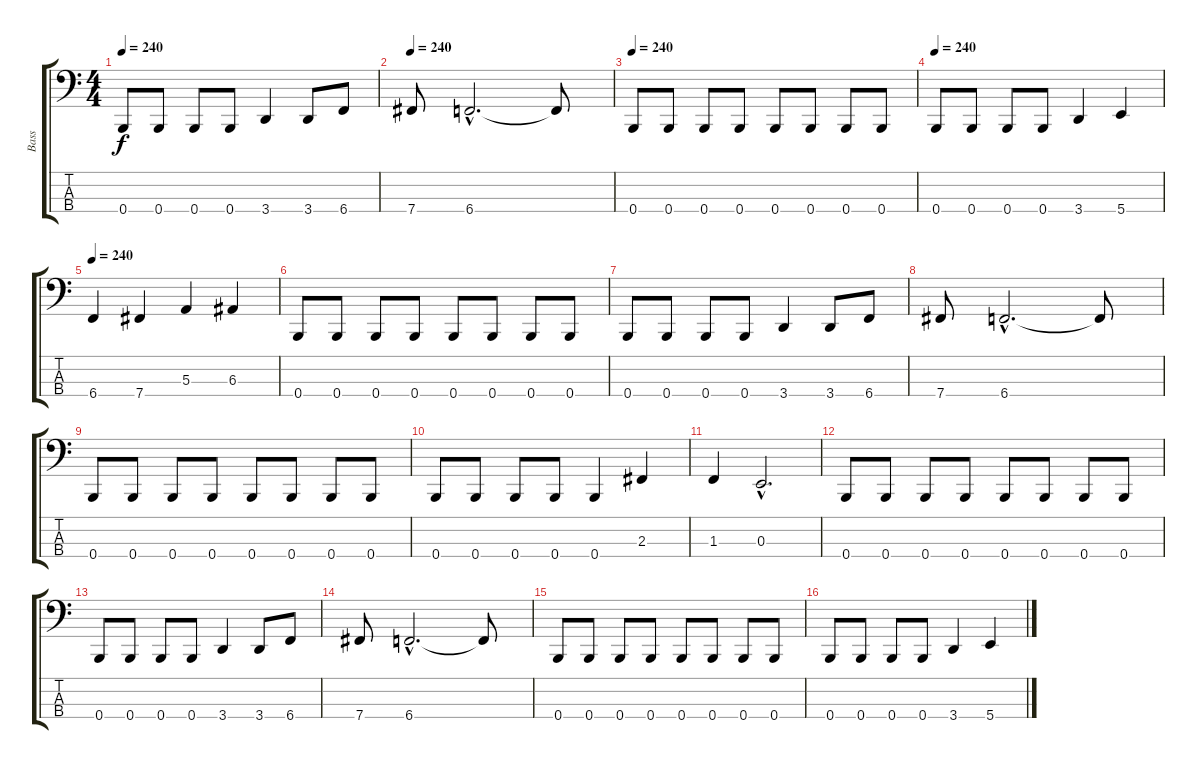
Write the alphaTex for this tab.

\track ("Bass" "Bass") {instrument electricbasspick}
\staff {score tabs}
\tuning (D2 A1 E1 B0) {hide}
\ts (4 4)
\tempo 240
\clef f4
\ks c
0.4.8{dy f} 0.4.8 0.4.8 0.4.8 3.4.4 3.4.8 6.4.8 |
\tempo 240
7.4.8 6.4{hac}.2{d} 6.4{t}.8 |
\tempo 240
0.4.8 0.4.8 0.4.8 0.4.8 0.4.8 0.4.8 0.4.8 0.4.8 |
\tempo 240
0.4.8 0.4.8 0.4.8 0.4.8 3.4.4 5.4.4 |
\tempo 240
6.4.4 7.4.4 5.3.4 6.3.4 |
0.4.8 0.4.8 0.4.8 0.4.8 0.4.8 0.4.8 0.4.8 0.4.8 |
0.4.8 0.4.8 0.4.8 0.4.8 3.4.4 3.4.8 6.4.8 |
7.4.8 6.4{hac}.2{d} 6.4{t}.8 |
0.4.8 0.4.8 0.4.8 0.4.8 0.4.8 0.4.8 0.4.8 0.4.8 |
0.4.8 0.4.8 0.4.8 0.4.8 0.4.4 2.3.4 |
1.3.4 0.3{hac}.2{d} |
0.4.8 0.4.8 0.4.8 0.4.8 0.4.8 0.4.8 0.4.8 0.4.8 |
0.4.8 0.4.8 0.4.8 0.4.8 3.4.4 3.4.8 6.4.8 |
7.4.8 6.4{hac}.2{d} 6.4{t}.8 |
0.4.8 0.4.8 0.4.8 0.4.8 0.4.8 0.4.8 0.4.8 0.4.8 |
0.4.8 0.4.8 0.4.8 0.4.8 3.4.4 5.4.4
